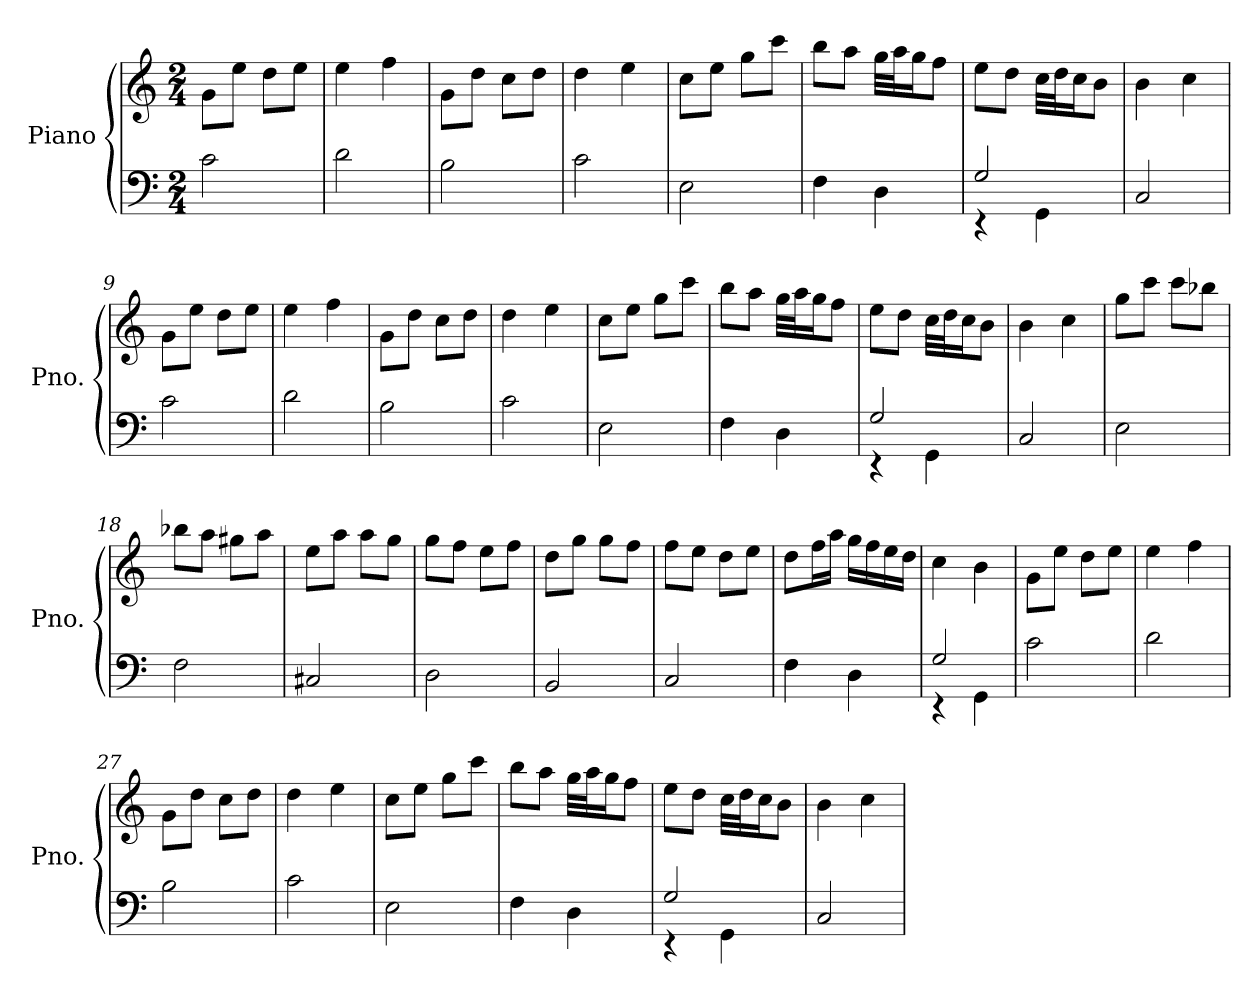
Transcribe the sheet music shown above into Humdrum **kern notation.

**kern	**kern
*part1	*part1
*staff2	*staff1
*I"Piano	*
*I'Pno.	*
*clefF4	*clefG2
*k[]	*k[]
*M2/4	*M2/4
*MM102	*MM102
=1	=1
2c\	8g\L
.	8ee\J
.	8dd\L
.	8ee\J
=2	=2
2d\	4ee\
.	4ff\
=3	=3
2B\	8g\L
.	8dd\J
.	8cc\L
.	8dd\J
=4	=4
2c\	4dd\
.	4ee\
=5	=5
2E\	8cc\L
.	8ee\J
.	8gg\L
.	8ccc\J
=6	=6
4F\	8bb\L
.	8aa\J
4D\	32gg\LLL
.	32aa\J
.	16gg\J
.	8ff\J
=7	=7
*^	*
2G/	4r	8ee\L
.	.	8dd\J
.	4GG\	32cc\LLL
.	.	32dd\J
.	.	16cc\J
.	.	8b\J
*v	*v	*
=8	=8
2C/	4b\
.	4cc\
=9	=9
2c\	8g\L
.	8ee\J
.	8dd\L
.	8ee\J
!!LO:LB:g=z
=10	=10
2d\	4ee\
.	4ff\
=11	=11
2B\	8g\L
.	8dd\J
.	8cc\L
.	8dd\J
=12	=12
2c\	4dd\
.	4ee\
=13	=13
2E\	8cc\L
.	8ee\J
.	8gg\L
.	8ccc\J
=14	=14
4F\	8bb\L
.	8aa\J
4D\	32gg\LLL
.	32aa\J
.	16gg\J
.	8ff\J
=15	=15
*^	*
2G/	4r	8ee\L
.	.	8dd\J
.	4GG\	32cc\LLL
.	.	32dd\J
.	.	16cc\J
.	.	8b\J
*v	*v	*
=16	=16
2C/	4b\
.	4cc\
=17	=17
2E\	8gg\L
.	8ccc\J
.	8ccc\L
.	8bb-X\J
!!LO:LB:g=z
=18	=18
2F\	8bb-X\L
.	8aa\J
.	8gg#X\L
.	8aa\J
=19	=19
2C#X/	8ee\L
.	8aa\J
.	8aa\L
.	8gg\J
=20	=20
2D\	8gg\L
.	8ff\J
.	8ee\L
.	8ff\J
=21	=21
2BB/	8dd\L
.	8gg\J
.	8gg\L
.	8ff\J
=22	=22
2C/	8ff\L
.	8ee\J
.	8dd\L
.	8ee\J
=23	=23
4F\	8dd\L
.	16ff\L
.	16aa\JJ
4D\	16gg\LL
.	16ff\
.	16ee\
.	16dd\JJ
=24	=24
*^	*
2G/	4r	4cc\
.	4GG\	4b\
*v	*v	*
=25	=25
2c\	8g\L
.	8ee\J
.	8dd\L
.	8ee\J
!!LO:LB:g=z
=26	=26
2d\	4ee\
.	4ff\
=27	=27
2B\	8g\L
.	8dd\J
.	8cc\L
.	8dd\J
=28	=28
2c\	4dd\
.	4ee\
=29	=29
2E\	8cc\L
.	8ee\J
.	8gg\L
.	8ccc\J
=30	=30
4F\	8bb\L
.	8aa\J
4D\	32gg\LLL
.	32aa\J
.	16gg\J
.	8ff\J
=31	=31
*^	*
2G/	4r	8ee\L
.	.	8dd\J
.	4GG\	32cc\LLL
.	.	32dd\J
.	.	16cc\J
.	.	8b\J
*v	*v	*
=32	=32
2C/	4b\
.	4cc\
=	=
*-	*-
